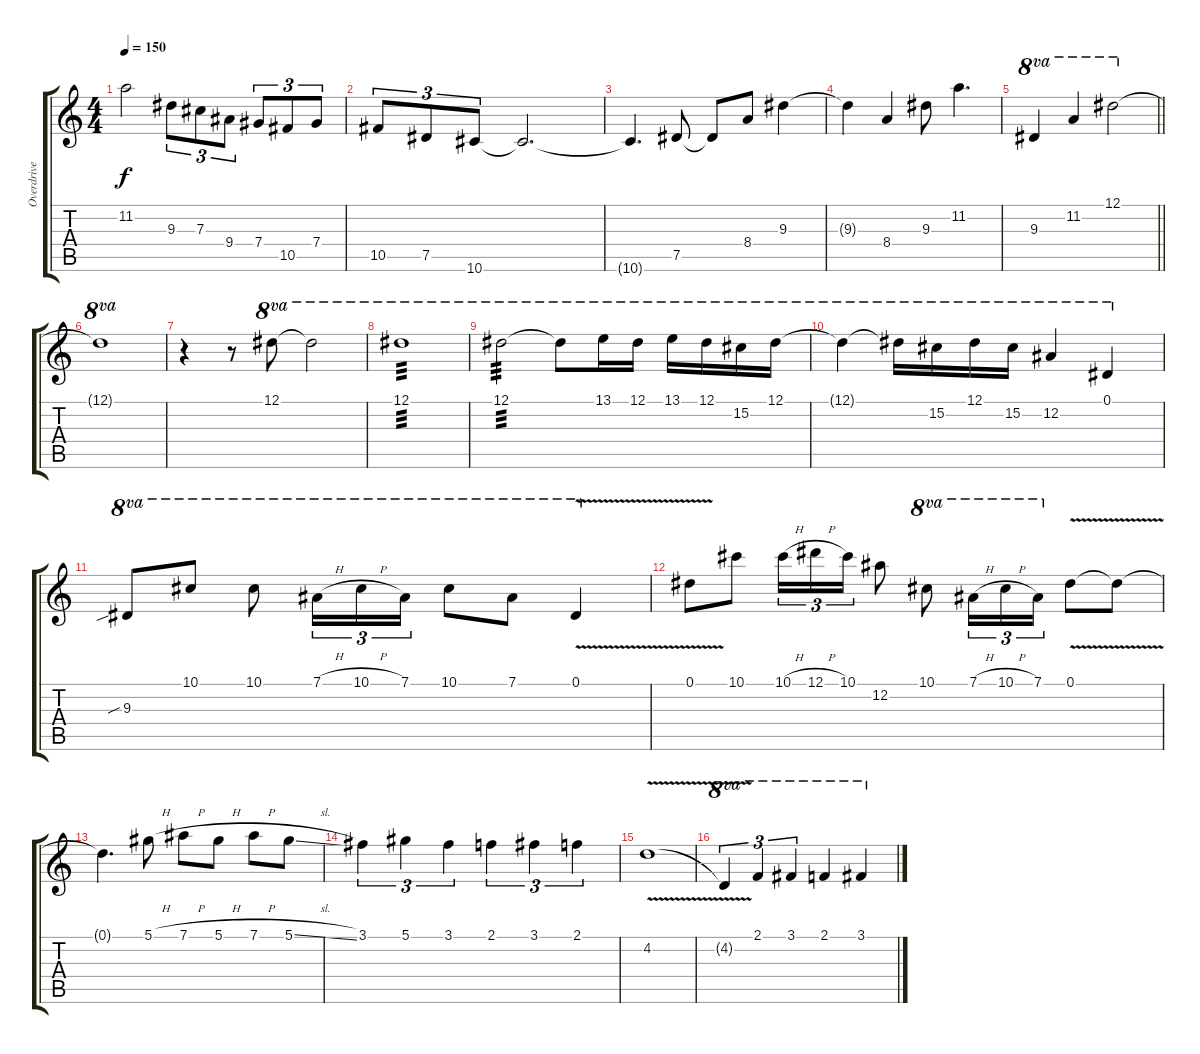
\track ("Overdrive" "Overdrive") {instrument overdrivenguitar}
\staff {score tabs}
\tuning (Eb4 Bb3 Gb3 Db3 Ab2 Eb2) {hide}
\ts (4 4)
\tempo 150
\clef g2
\ks c
11.2.2{dy f} 9.3.8{tu (3 2)} 7.3.8{tu (3 2)} 9.4.8{tu (3 2)} 7.4.8{tu (3 2)} 10.5.8{tu (3 2)} 7.4.8{tu (3 2)} |
10.5.8{tu (3 2)} 7.5.8{tu (3 2)} 10.6.8{tu (3 2)} 10.6{t}.2{d} |
10.6{t}.4{d} 7.5.8 7.5{t}.8 8.4.8 9.3.4 |
9.3{t}.4 8.4.4 9.3.8 11.2.4{d} |
\barLineRight lightlight
9.3.4{ot 8va} 11.2.4{ot 8va} 12.1.2{ot 8va} |
\section ("" " ")
12.1{t}.1{ot 8va} |
r.4 r.8 12.1.8{ot 8va} 12.1{t}.2{ot 8va} |
12.1.1{ot 8va tp 3} |
12.1.2{ot 8va tp 3} 12.1{t}.8{ot 8va} 13.1.16{ot 8va} 12.1.16{ot 8va} 13.1.16{ot 8va} 12.1.16{ot 8va} 15.2.16{ot 8va} 12.1.16{ot 8va} |
12.1{t}.4{ot 8va} 12.1{t}.16{ot 8va} 15.2.16{ot 8va} 12.1.16{ot 8va} 15.2.16{ot 8va} 12.2.4{ot 8va} 0.1.4{ot 8va} |
9.3{sib}.8{ot 8va} 10.1.8{ot 8va} 10.1.8{ot 8va} 7.1{h}.16{tu (3 2) ot 8va} 10.1{h}.16{tu (3 2) ot 8va} 7.1.16{tu (3 2) ot 8va} 10.1.8{ot 8va} 7.1.8{ot 8va} 0.1{v}.4{ot 8va} |
0.1{v}.8 10.1.8 10.1{h}.16{tu (3 2)} 12.1{h}.16{tu (3 2)} 10.1.16{tu (3 2)} 12.2.8 10.1.8{ot 8va} 7.1{h}.16{tu (3 2) ot 8va} 10.1{h}.16{tu (3 2) ot 8va} 7.1.16{tu (3 2) ot 8va} 0.1{v}.8 0.1{t}.8 |
0.1{t}.4{d} 5.1{h}.8 7.1{h}.8 5.1{h}.8 7.1{h}.8 5.1{sl}.8 |
3.1.4{tu (3 2)} 5.1.4{tu (3 2)} 3.1.4{tu (3 2)} 2.1.4{tu (3 2)} 3.1.4{tu (3 2)} 2.1.4{tu (3 2)} |
4.2{v}.1 |
4.2{t}.4{tu (3 2) ot 8va} 2.1.4{tu (3 2) ot 8va} 3.1.4{tu (3 2) ot 8va} 2.1.4{ot 8va} 3.1.4{ot 8va}
